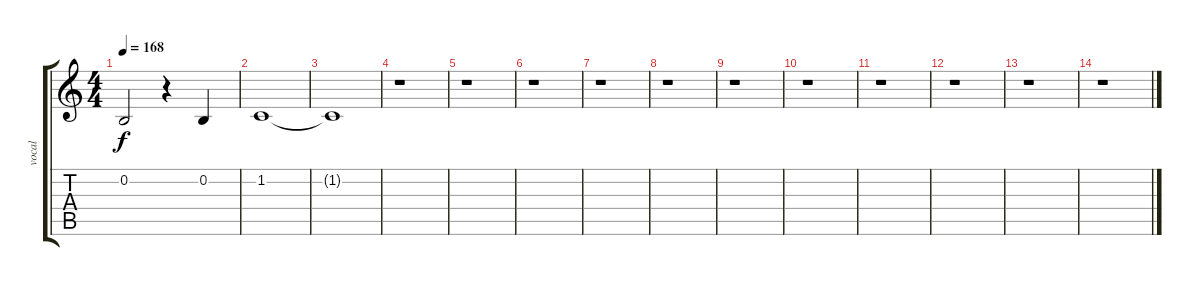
\track ("vocal" "vocal") {instrument acousticgrandpiano}
\staff {score tabs}
\tuning (E4 B3 G3 D3 A2 E2) {hide}
\ts (4 4)
\tempo 168
\clef g2
\ks c
0.2.2{dy f} r.4 0.2.4 |
1.2.1 |
1.2{t}.1 |
r.1 |
r.1 |
r.1 |
r.1 |
r.1 |
r.1 |
r.1 |
r.1 |
r.1 |
r.1 |
r.1
